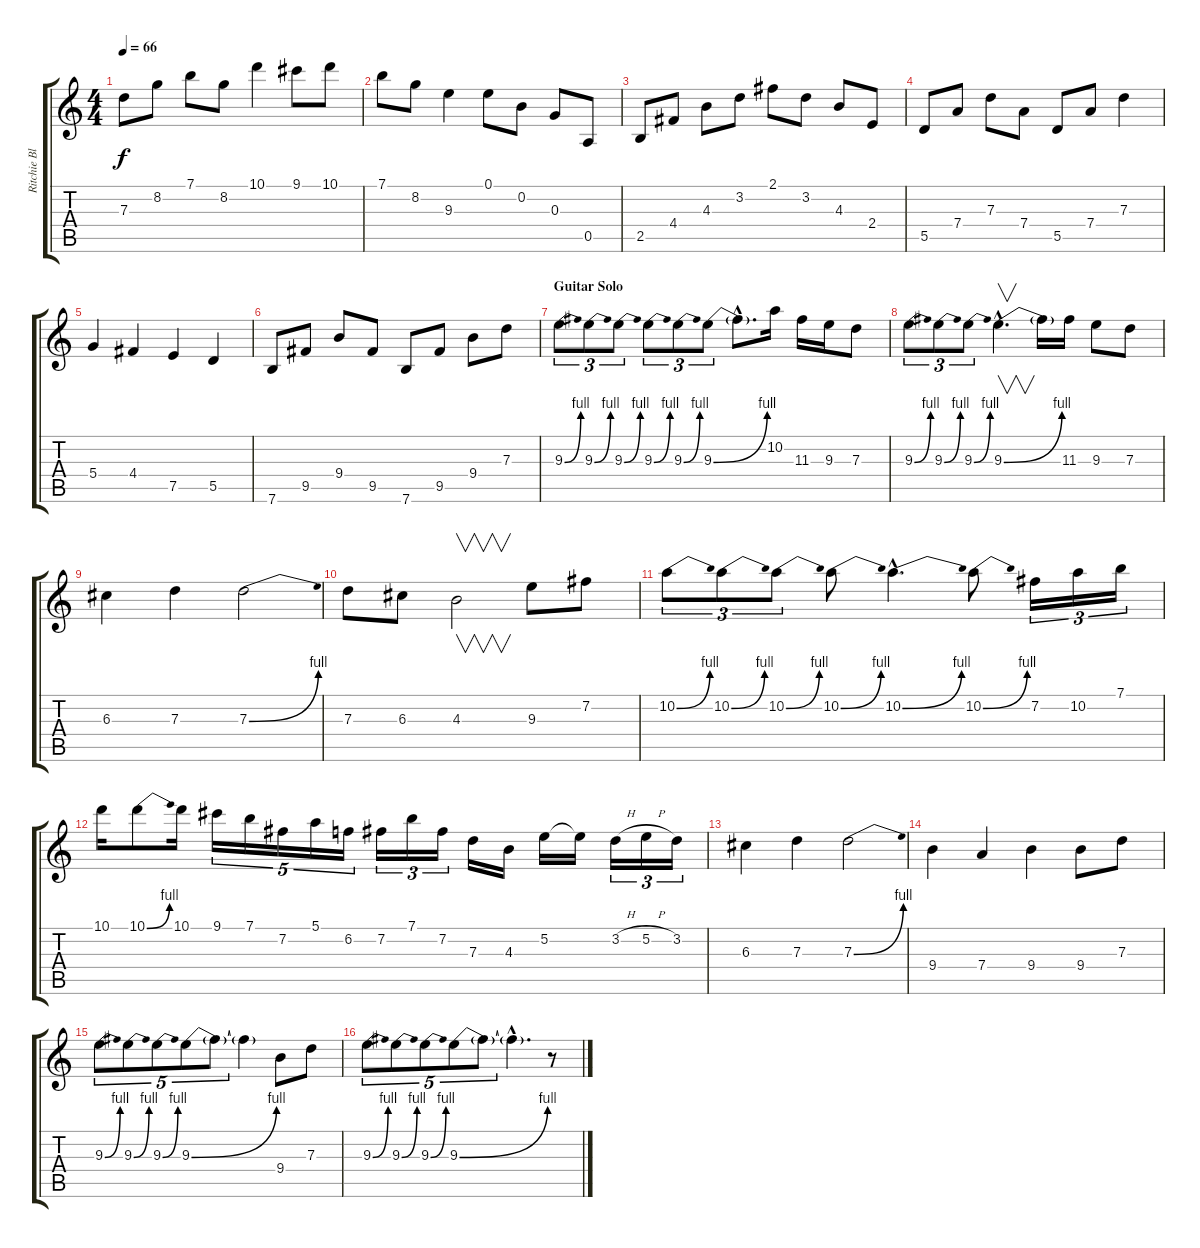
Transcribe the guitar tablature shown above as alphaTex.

\track ("Ritchie Blackmore" "Ritchie Bl") {instrument electricguitarjazz}
\staff {score tabs}
\tuning (E4 B3 G3 D3 A2 E2) {hide}
\ts (4 4)
\tempo 66
\clef g2
\ks c
7.3.8{dy f} 8.2.8 7.1.8 8.2.8 10.1.4 9.1.8 10.1.8 |
7.1.8 8.2.8 9.3.4 0.1.8 0.2.8 0.3.8 0.5.8 |
2.5.8 4.4.8 4.3.8 3.2.8 2.1.8 3.2.8 4.3.8 2.4.8 |
5.5.8 7.4.8 7.3.8 7.4.8 5.5.8 7.4.8 7.3.4 |
5.4.4 4.4.4 7.5.4 5.5.4 |
7.6.8 9.5.8 9.4.8 9.5.8 7.6.8 9.5.8 9.4.8 7.3.8 |
\section ("" "Guitar Solo")
9.3{be (bend 0 0 60 4)}.8{tu (3 2)} 9.3{be (bend 0 0 60 4)}.8{tu (3 2)} 9.3{be (bend 0 0 60 4)}.8{tu (3 2)} 9.3{be (bend 0 0 60 4)}.8{tu (3 2)} 9.3{be (bend 0 0 60 4)}.8{tu (3 2)} 9.3{be (bend 0 0 60 4)}.8{tu (3 2)} 9.3{hac t}.8{d} 10.2.16 11.3.16 9.3.16 7.3.8 |
9.3{be (bend 0 0 60 4)}.8{tu (3 2)} 9.3{be (bend 0 0 60 4)}.8{tu (3 2)} 9.3{be (bend 0 0 60 4)}.8{tu (3 2)} 9.3{be (bend 0 0 60 4) hac}.4{v d} 9.3{t}.16 11.3.16 9.3.8 7.3.8 |
6.3.4 7.3.4 7.3{be (bend 0 0 60 4)}.2 |
7.3.8 6.3.8 4.3.2{v} 9.3.8 7.2.8 |
10.2{be (bend 0 0 60 4)}.8{tu (3 2)} 10.2{be (bend 0 0 60 4)}.8{tu (3 2)} 10.2{be (bend 0 0 60 4)}.8{tu (3 2)} 10.2{be (bend 0 0 60 4)}.8 10.2{be (bend 0 0 60 4) hac}.4{d} 10.2{be (bend 0 0 60 4)}.8 7.2.16{tu (3 2)} 10.2.16{tu (3 2)} 7.1.16{tu (3 2)} |
10.1.16 10.1{be (bend 0 0 60 4)}.8 10.1.16 9.1.16{tu (5 4)} 7.1.16{tu (5 4)} 7.2.16{tu (5 4)} 5.1.16{tu (5 4)} 6.2.16{tu (5 4)} 7.2.16{tu (3 2)} 7.1.16{tu (3 2)} 7.2.16{tu (3 2)} 7.3.16 4.3.16 5.2.16 5.2{t}.16 3.2{h}.16{tu (3 2)} 5.2{h}.16{tu (3 2)} 3.2.16{tu (3 2)} |
6.3.4 7.3.4 7.3{be (bend 0 0 60 4)}.2 |
9.4.4 7.4.4 9.4.4 9.4.8 7.3.8 |
9.3{be (bend 0 0 60 4)}.8{tu (5 4)} 9.3{be (bend 0 0 60 4)}.8{tu (5 4)} 9.3{be (bend 0 0 60 4)}.8{tu (5 4)} 9.3{be (bend 0 0 60 4)}.8{tu (5 4)} 9.3{t}.8{tu (5 4)} 9.3{t}.4 9.4.8 7.3.8 |
9.3{be (bend 0 0 60 4)}.8{tu (5 4)} 9.3{be (bend 0 0 60 4)}.8{tu (5 4)} 9.3{be (bend 0 0 60 4)}.8{tu (5 4)} 9.3{be (bend 0 0 60 4)}.8{tu (5 4)} 9.3{t}.8{tu (5 4)} 9.3{hac t}.4{d} r.8
